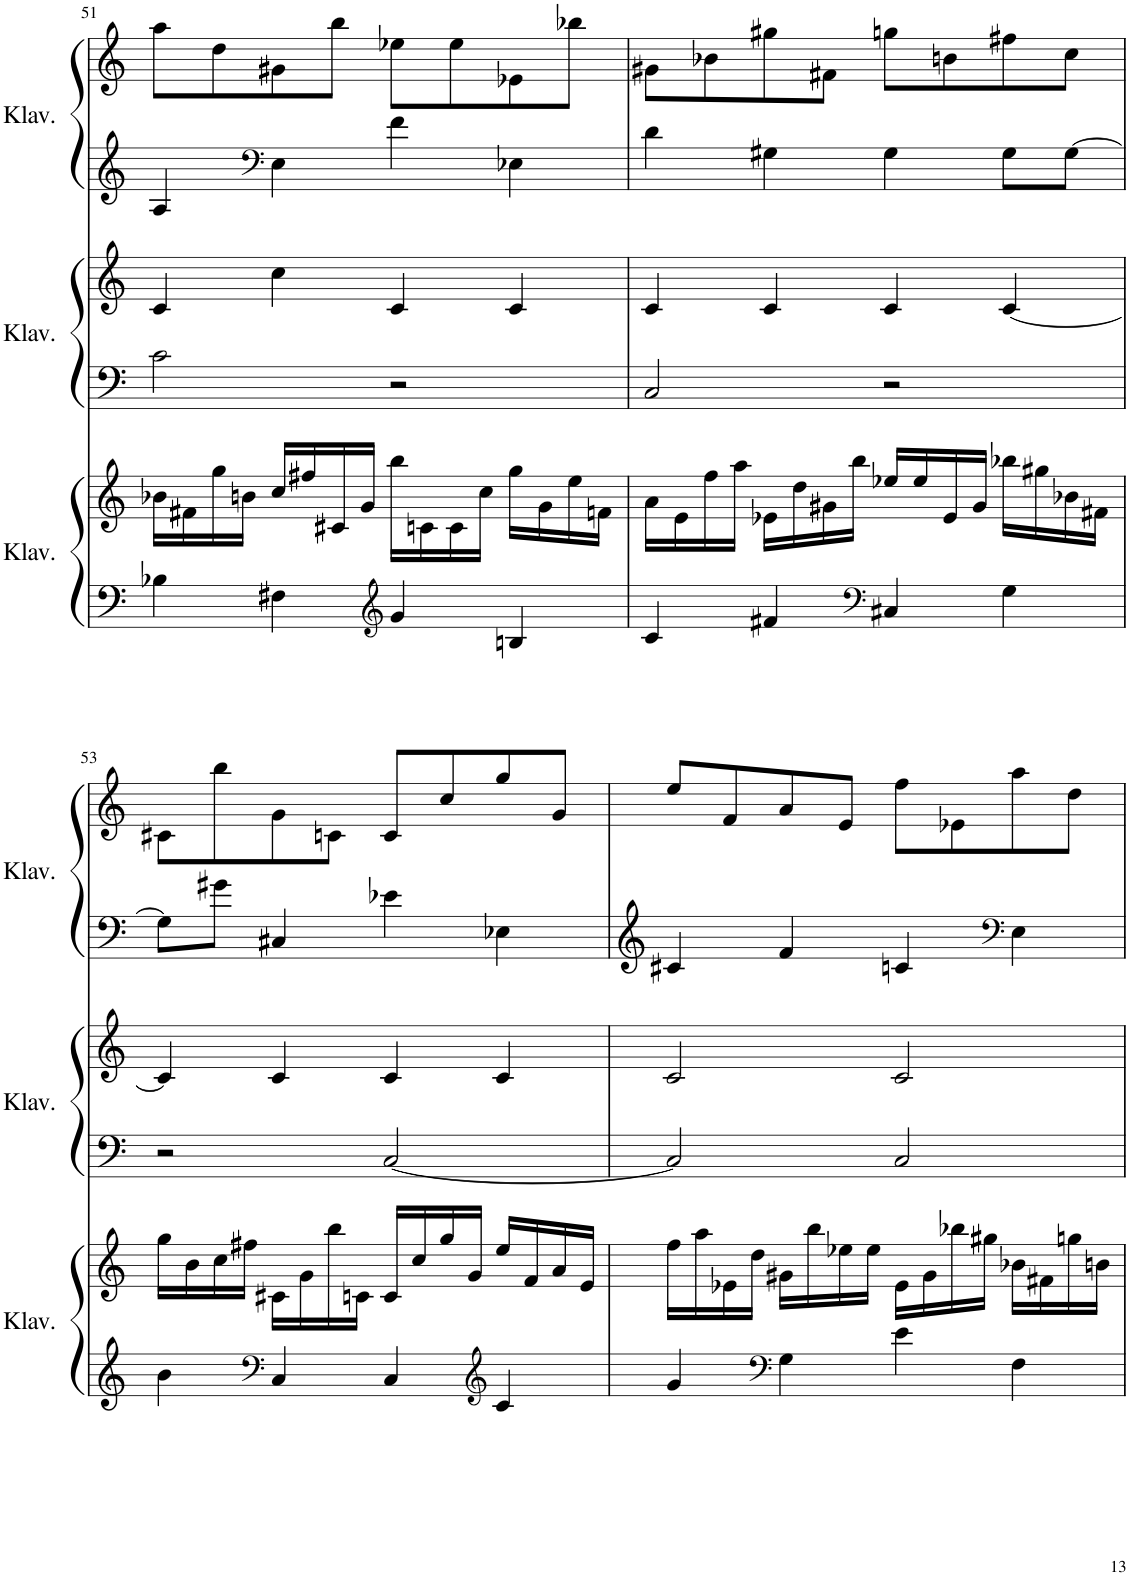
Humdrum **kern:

**kern	**kern	**kern	**kern	**kern	**kern
*part3	*part3	*part2	*part2	*part1	*part1
*staff6	*staff5	*staff4	*staff3	*staff2	*staff1
*I"Klavier	*	*I"Klavier	*	*I"Klavier	*
*I'Klav.	*	*I'Klav.	*	*I'Klav.	*
!!LO:PB:g=z
*clefG2	*clefG2	*clefF4	*clefG2	*clefG2	*clefG2
*k[]	*k[]	*k[]	*k[]	*k[]	*k[]
*M4/4	*M4/4	*M4/4	*M4/4	*M4/4	*M4/4
=51	=51	=51	=51	=51	=51
4B-X\	16b-X\LL	2c\	4c/	4A/	8aa\L
.	16f#X\	.	.	.	.
.	16gg\	.	.	.	8dd\
.	16bn\JJ	.	.	.	.
*	*	*	*	*clefF4	*
4F#X\	16cc/LL	.	4cc\	4E\	8g#X\
.	16ff#X/	.	.	.	.
.	16c#X/	.	.	.	8bb\J
.	16g/JJ	.	.	.	.
*clefG2	*	*	*	*	*
4g/	16bb\LL	2r	4c/	4f\	8ee-X\L
.	16cn\	.	.	.	.
.	16c\	.	.	.	8ee-\
.	16cc\JJ	.	.	.	.
4Bn/	16gg\LL	.	4c/	4E-X\	8e-X\
.	16g\	.	.	.	.
.	16ee\	.	.	.	8bb-X\J
.	16fn\JJ	.	.	.	.
=52	=52	=52	=52	=52	=52
4c/	16a\LL	2C/	4c/	4d\	8g#X\L
.	16e\	.	.	.	.
.	16ff\	.	.	.	8b-X\
.	16aa\JJ	.	.	.	.
4f#X/	16e-X\LL	.	4c/	4G#X\	8gg#X\
.	16dd\	.	.	.	.
.	16g#X\	.	.	.	8f#X\J
.	16bb\JJ	.	.	.	.
*clefF4	*	*	*	*	*
4C#X/	16ee-X/LL	2r	4c/	4G#\	8ggn\L
.	16ee-/	.	.	.	.
.	16e-/	.	.	.	8bn\
.	16g#/JJ	.	.	.	.
4G\	16bb-X\LL	.	[4c/	8G#\L	8ff#X\
.	16gg#X\	.	.	.	.
.	16b-X\	.	.	[8G#\J	8cc\J
.	16f#X\JJ	.	.	.	.
!!LO:LB:g=z
=53	=53	=53	=53	=53	=53
4b\	16gg\LL	2r	4c/]	8G#\L]	8c#X\L
.	16b\	.	.	.	.
.	16cc\	.	.	8g#X\J	8bb\
.	16ff#X\JJ	.	.	.	.
*clefF4	*	*	*	*	*
4C/	16c#X\LL	.	4c/	4C#X/	8g\
.	16g\	.	.	.	.
.	16bb\	.	.	.	8cn\J
.	16cn\JJ	.	.	.	.
4C/	16c/LL	[2C/	4c/	4e-X\	8c/L
.	16cc/	.	.	.	.
.	16gg/	.	.	.	8cc/
.	16g/JJ	.	.	.	.
*clefG2	*	*	*	*	*
4c/	16ee/LL	.	4c/	4E-X\	8gg/
.	16f/	.	.	.	.
.	16a/	.	.	.	8g/J
.	16e/JJ	.	.	.	.
=54	=54	=54	=54	=54	=54
4g/	16ff\LL	2C/]	2c/	4c#X/	8ee/L
.	16aa\	.	.	.	.
.	16e-X\	.	.	.	8f/
.	16dd\JJ	.	.	.	.
*clefF4	*	*	*	*	*
4G\	16g#X\LL	.	.	4f/	8a/
.	16bb\	.	.	.	.
.	16ee-X\	.	.	.	8e/J
.	16ee-\JJ	.	.	.	.
4e\	16e-\LL	2C/	2c/	4cn/	8ff\L
.	16g#\	.	.	.	.
.	16bb-X\	.	.	.	8e-X\
.	16gg#X\JJ	.	.	.	.
*	*	*	*	*clefF4	*
4F\	16b-X\LL	.	.	4E\	8aa\
.	16f#X\	.	.	.	.
.	16ggn\	.	.	.	8dd\J
.	16bn\JJ	.	.	.	.
=	=	=	=	=	=
*-	*-	*-	*-	*-	*-
